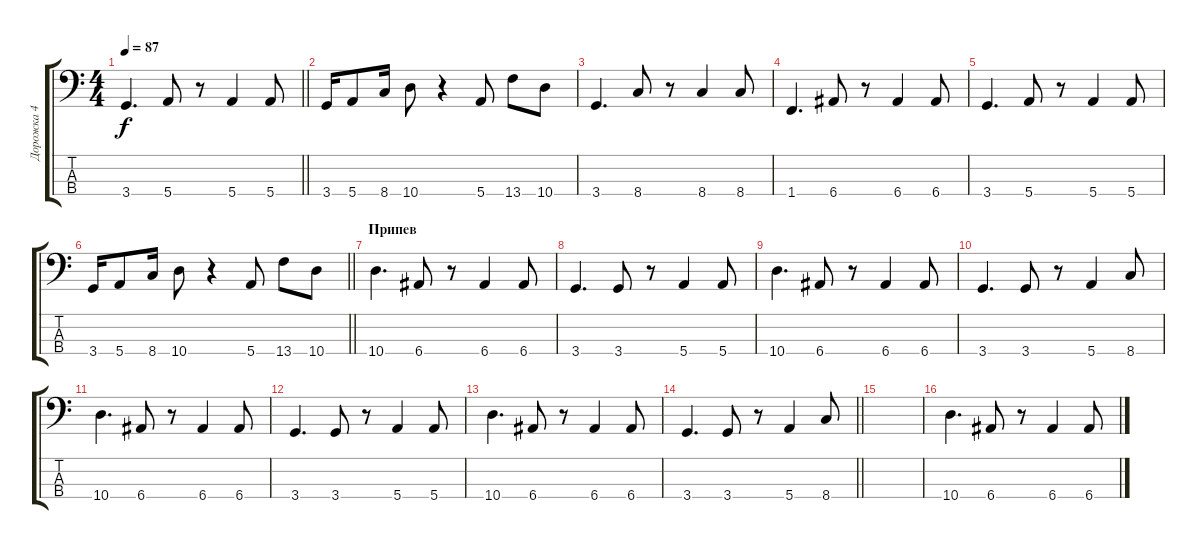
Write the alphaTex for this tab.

\track ("Дорожка 4" "Дорожка 4") {instrument electricbassfinger}
\staff {score tabs}
\tuning (G2 D2 A1 E1) {hide}
\ts (4 4)
\tempo 87
\clef f4
\barLineRight lightlight
\ks c
3.4.4{d dy f} 5.4.8 r.8 5.4.4 5.4.8 |
3.4.16 5.4.8 8.4.16 10.4.8 r.4 5.4.8 13.4.8 10.4.8 |
3.4.4{d} 8.4.8 r.8 8.4.4 8.4.8 |
1.4.4{d} 6.4.8 r.8 6.4.4 6.4.8 |
3.4.4{d} 5.4.8 r.8 5.4.4 5.4.8 |
\barLineRight lightlight
3.4.16 5.4.8 8.4.16 10.4.8 r.4 5.4.8 13.4.8 10.4.8 |
\section ("" "Припев")
10.4.4{d} 6.4.8 r.8 6.4.4 6.4.8 |
3.4.4{d} 3.4.8 r.8 5.4.4 5.4.8 |
10.4.4{d} 6.4.8 r.8 6.4.4 6.4.8 |
3.4.4{d} 3.4.8 r.8 5.4.4 8.4.8 |
10.4.4{d} 6.4.8 r.8 6.4.4 6.4.8 |
3.4.4{d} 3.4.8 r.8 5.4.4 5.4.8 |
10.4.4{d} 6.4.8 r.8 6.4.4 6.4.8 |
\barLineRight lightlight
3.4.4{d} 3.4.8 r.8 5.4.4 8.4.8 |
|
10.4.4{d} 6.4.8 r.8 6.4.4 6.4.8
